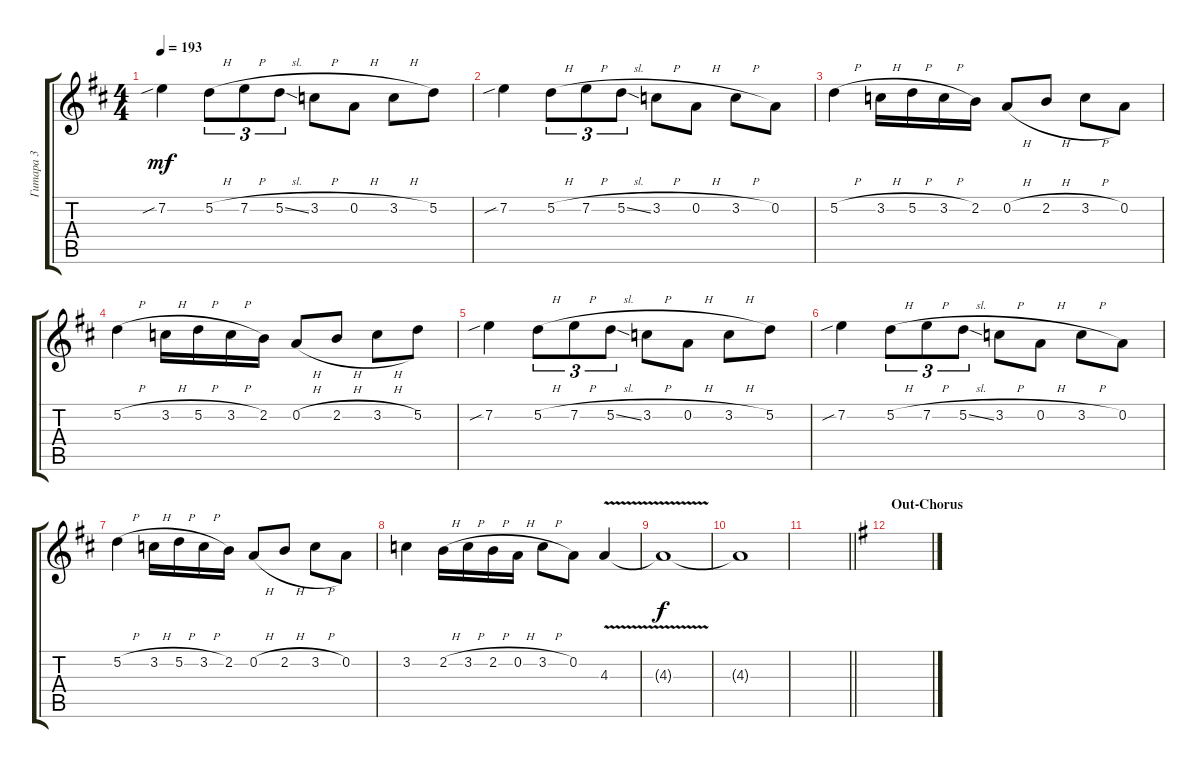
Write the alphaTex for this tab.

\track ("Гитара 3" "Гитара 3") {instrument distortionguitar}
\staff {score tabs}
\tuning (D4 A3 F3 C3 G2 D2) {hide}
\ts (4 4)
\tempo 193
\clef g2
\ks bminor
7.2{sib}.4{dy mf} 5.2{h}.8{tu (3 2)} 7.2{h}.8{tu (3 2)} 5.2{sl}.8{tu (3 2)} 3.2{h}.8 0.2{h}.8 3.2{h}.8 5.2.8 |
7.2{sib}.4 5.2{h}.8{tu (3 2)} 7.2{h}.8{tu (3 2)} 5.2{sl}.8{tu (3 2)} 3.2{h}.8 0.2{h}.8 3.2{h}.8 0.2.8 |
5.2{h}.4 3.2{h}.16 5.2{h}.16 3.2{h}.16 2.2.16 0.2{h}.8 2.2{h}.8 3.2{h}.8 0.2.8 |
5.2{h}.4 3.2{h}.16 5.2{h}.16 3.2{h}.16 2.2.16 0.2{h}.8 2.2{h}.8 3.2{h}.8 5.2.8 |
7.2{sib}.4 5.2{h}.8{tu (3 2)} 7.2{h}.8{tu (3 2)} 5.2{sl}.8{tu (3 2)} 3.2{h}.8 0.2{h}.8 3.2{h}.8 5.2.8 |
7.2{sib}.4 5.2{h}.8{tu (3 2)} 7.2{h}.8{tu (3 2)} 5.2{sl}.8{tu (3 2)} 3.2{h}.8 0.2{h}.8 3.2{h}.8 0.2.8 |
5.2{h}.4 3.2{h}.16 5.2{h}.16 3.2{h}.16 2.2.16 0.2{h}.8 2.2{h}.8 3.2{h}.8 0.2.8 |
3.2.4 2.2{h}.16 3.2{h}.16 2.2{h}.16 0.2{h}.16 3.2{h}.8 0.2.8 4.3{v}.4{volume 8} |
4.3{t}.1{dy f volume 5} |
4.3{t}.1 |
\barLineRight lightlight
|
\section ("" "Out-Chorus")
\ks eminor
